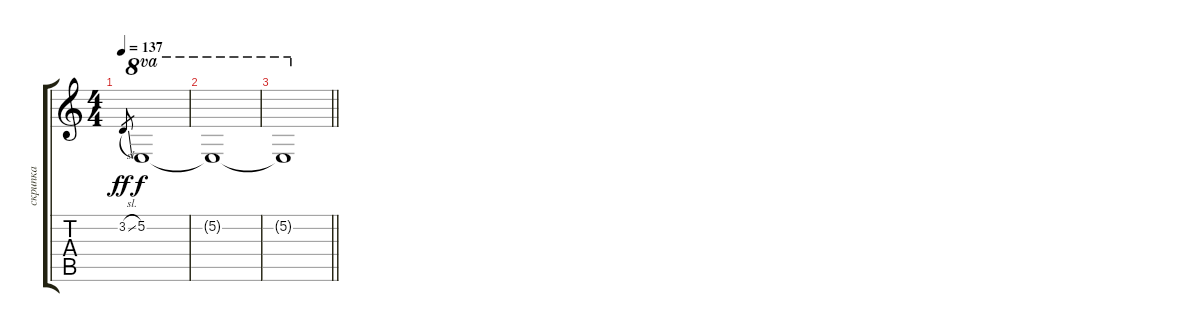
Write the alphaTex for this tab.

\track ("скрипка" "скрипка") {instrument viola}
\staff {score tabs}
\tuning (E4 B3 G3 D3 A2 E2) {hide}
\ts (4 4)
\tempo 137
\clef g2
\ks c
3.2{sl}.8{gr dy ff} 5.2.1{ot 8va dy f} |
5.2{t}.1{ot 8va} |
\barLineRight lightlight
5.2{t}.1{ot 8va}
